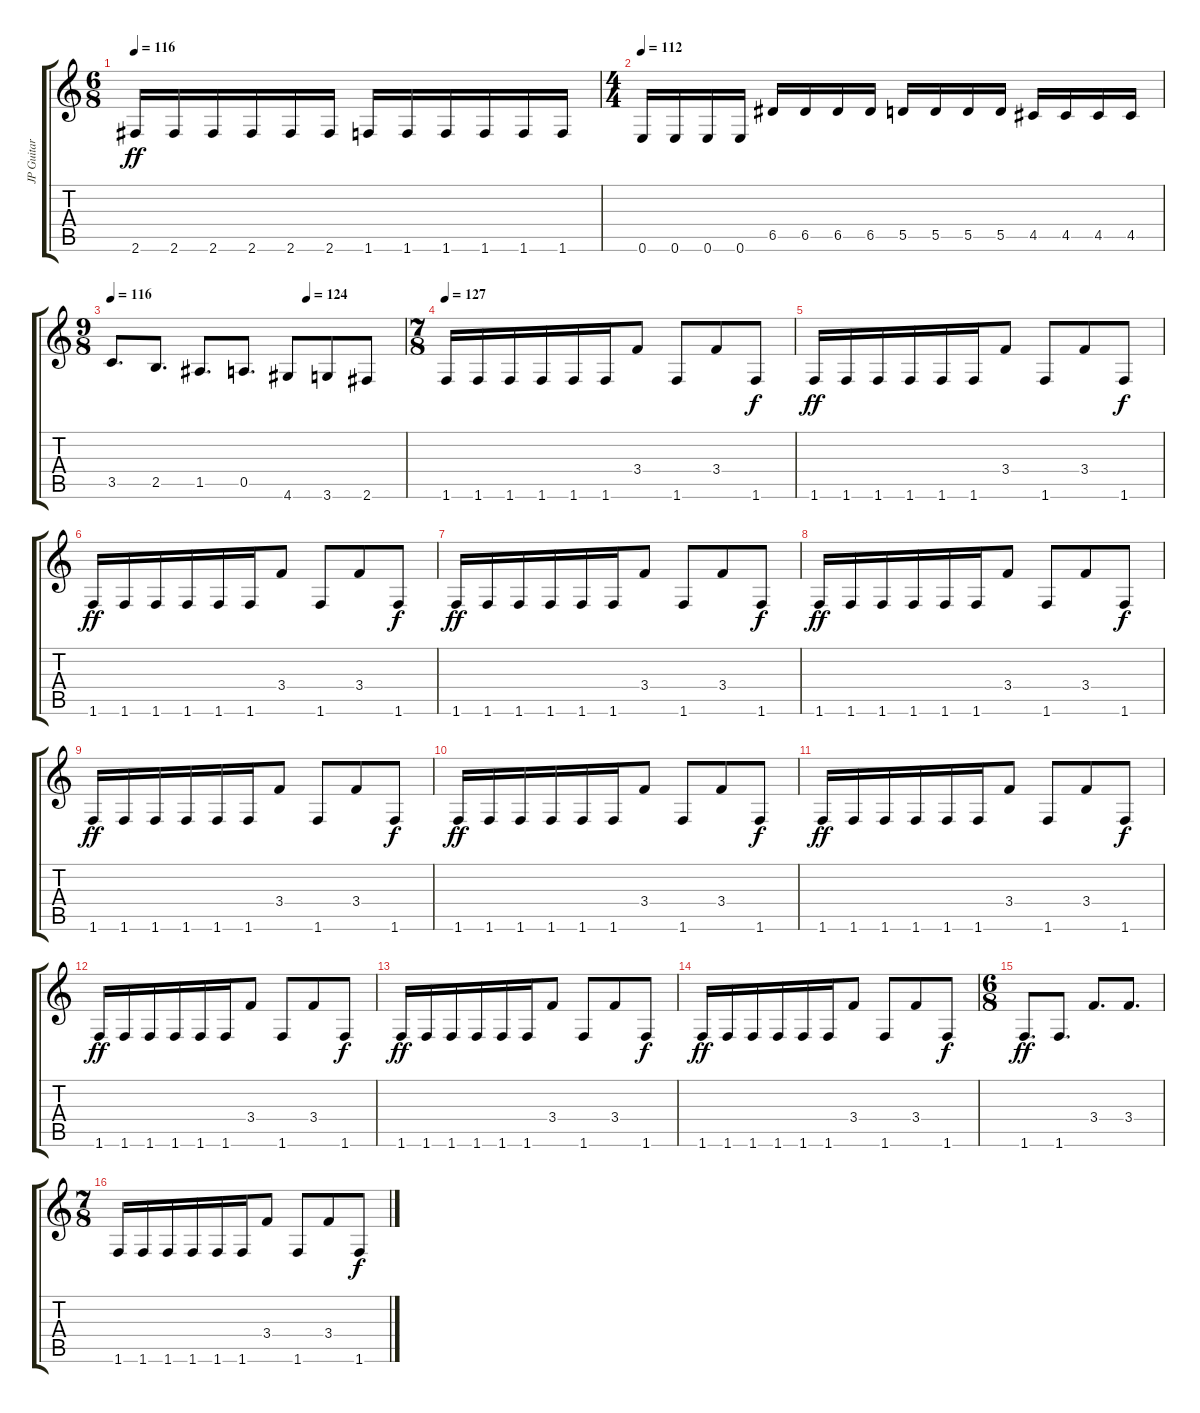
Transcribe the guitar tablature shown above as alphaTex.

\track ("JP Guitar 1" "JP Guitar ") {instrument distortionguitar}
\staff {score tabs}
\tuning (E4 B3 G3 D3 A2 E2) {hide}
\ts (6 8)
\tempo 116
\clef g2
\ks c
2.6.16{dy ff} 2.6.16 2.6.16 2.6.16 2.6.16 2.6.16 1.6.16 1.6.16 1.6.16 1.6.16 1.6.16 1.6.16 |
\ts (4 4)
\tempo 112
0.6.16 0.6.16 0.6.16 0.6.16 6.5.16 6.5.16 6.5.16 6.5.16 5.5.16 5.5.16 5.5.16 5.5.16 4.5.16 4.5.16 4.5.16 4.5.16 |
\ts (9 8)
\tempo 116
\tempo (124 0.6666666666666666)
3.5.8{d} 2.5.8{d} 1.5.8{d} 0.5.8{d} 4.6.8 3.6.8 2.6.8 |
\ts (7 8)
\tempo 127
1.6.16 1.6.16 1.6.16 1.6.16 1.6.16 1.6.16 3.4.8 1.6.8 3.4.8 1.6.8{dy f} |
1.6.16{dy ff} 1.6.16 1.6.16 1.6.16 1.6.16 1.6.16 3.4.8 1.6.8 3.4.8 1.6.8{dy f} |
1.6.16{dy ff} 1.6.16 1.6.16 1.6.16 1.6.16 1.6.16 3.4.8 1.6.8 3.4.8 1.6.8{dy f} |
1.6.16{dy ff} 1.6.16 1.6.16 1.6.16 1.6.16 1.6.16 3.4.8 1.6.8 3.4.8 1.6.8{dy f} |
1.6.16{dy ff} 1.6.16 1.6.16 1.6.16 1.6.16 1.6.16 3.4.8 1.6.8 3.4.8 1.6.8{dy f} |
1.6.16{dy ff} 1.6.16 1.6.16 1.6.16 1.6.16 1.6.16 3.4.8 1.6.8 3.4.8 1.6.8{dy f} |
1.6.16{dy ff} 1.6.16 1.6.16 1.6.16 1.6.16 1.6.16 3.4.8 1.6.8 3.4.8 1.6.8{dy f} |
1.6.16{dy ff} 1.6.16 1.6.16 1.6.16 1.6.16 1.6.16 3.4.8 1.6.8 3.4.8 1.6.8{dy f} |
1.6.16{dy ff} 1.6.16 1.6.16 1.6.16 1.6.16 1.6.16 3.4.8 1.6.8 3.4.8 1.6.8{dy f} |
1.6.16{dy ff} 1.6.16 1.6.16 1.6.16 1.6.16 1.6.16 3.4.8 1.6.8 3.4.8 1.6.8{dy f} |
1.6.16{dy ff} 1.6.16 1.6.16 1.6.16 1.6.16 1.6.16 3.4.8 1.6.8 3.4.8 1.6.8{dy f} |
\ts (6 8)
1.6.8{d dy ff} 1.6.8{d} 3.4.8{d} 3.4.8{d} |
\ts (7 8)
1.6.16 1.6.16 1.6.16 1.6.16 1.6.16 1.6.16 3.4.8 1.6.8 3.4.8 1.6.8{dy f}
